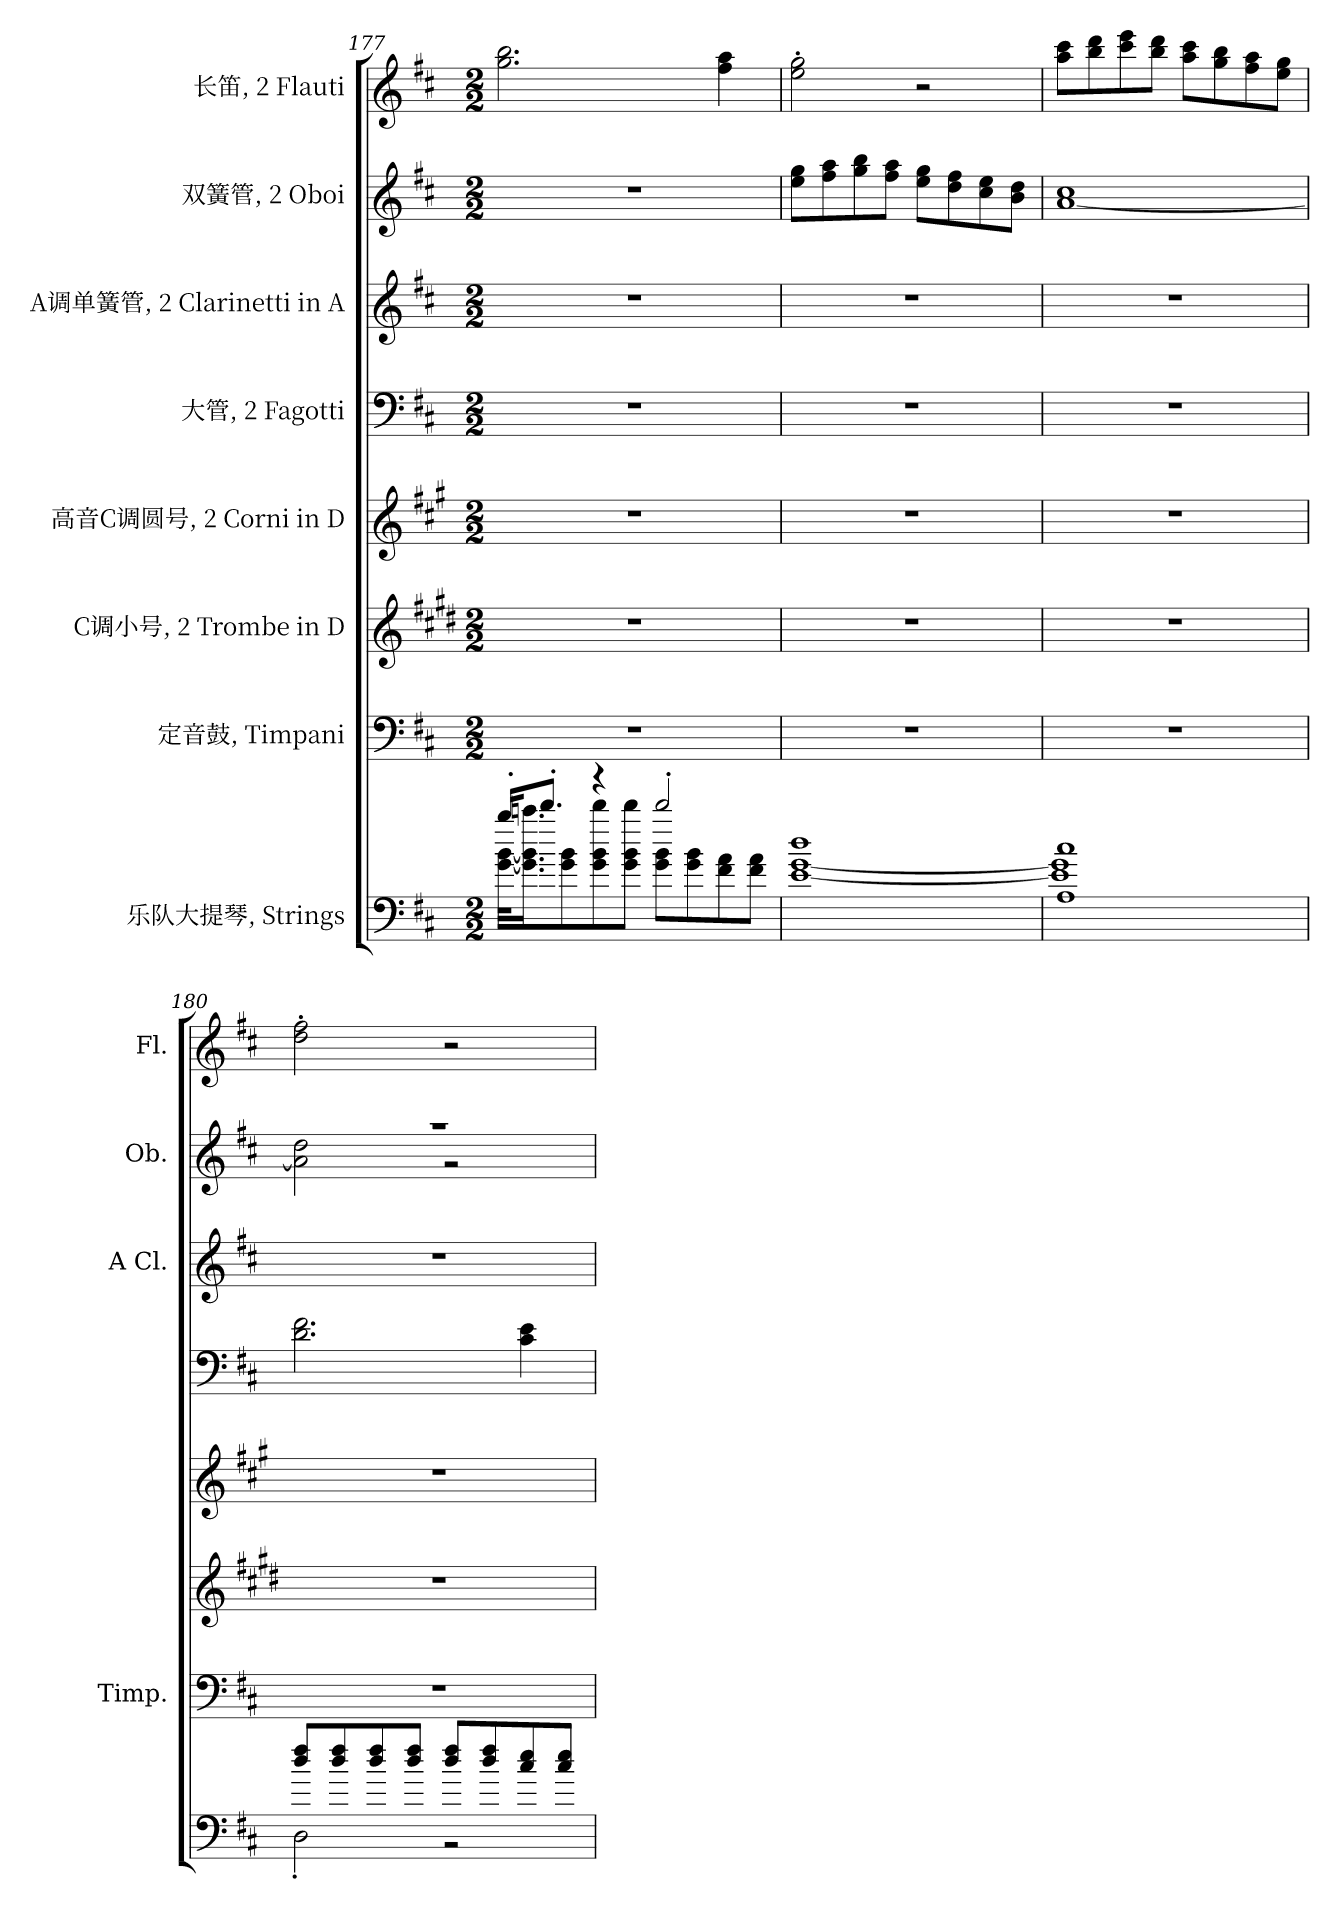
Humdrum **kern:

**kern	**kern	**kern	**kern	**kern	**kern	**kern	**kern
*part8	*part7	*part6	*part5	*part4	*part3	*part2	*part1
*staff8	*staff7	*staff6	*staff5	*staff4	*staff3	*staff2	*staff1
*I"乐队大提琴, Strings	*I"定音鼓, Timpani	*I"C调小号, 2 Trombe in D	*I"高音C调圆号, 2 Corni in D	*I"大管, 2 Fagotti	*I"A调单簧管, 2 Clarinetti in A	*I"双簧管, 2 Oboi	*I"长笛, 2 Flauti
*	*I'Timp.	*	*	*	*I'A Cl.	*I'Ob.	*I'Fl.
*clefF4	*clefF4	*clefG2	*clefG2	*clefF4	*clefG2	*clefG2	*clefG2
*	*	*ITrd1c2	*ITrd4c7	*	*ITrd2c3	*	*
*k[f#c#]	*k[f#c#]	*k[f#c#]	*k[f#c#]	*k[f#c#]	*k[f#c#g#d#a#]	*k[f#c#]	*k[f#c#]
*M2/2	*M2/2	*M2/2	*M2/2	*M2/2	*M2/2	*M2/2	*M2/2
=177	=177	=177	=177	=177	=177	=177	=177
*^	*	*	*	*	*	*	*
16bb'/KL	[32g\ [32b\KLL	1r	1r	1r	1r	1r	1r	2.gg\ 2.bb\
.	16.g\] 16.b\] 16.cccn\J	.	.	.	.	.	.	.
8.ddd'/J	.	.	.	.	.	.	.	.
.	8g\ 8b\	.	.	.	.	.	.	.
4r	8g\ 8b\ 8ddd\	.	.	.	.	.	.	.
.	8g\ 8b\ 8ddd\J	.	.	.	.	.	.	.
2ddd'/	8g\ 8b\L	.	.	.	.	.	.	.
.	8g\ 8b\	.	.	.	.	.	.	.
.	8f#\ 8a\	.	.	.	.	.	.	4ff#\ 4aa\
.	8f#\ 8a\J	.	.	.	.	.	.	.
=178	=178	=178	=178	=178	=178	=178	=178	=178
1dd	[1e [1g	1r	1r	1r	1r	1r	8ee\ 8gg\L	2ee\' 2gg\'
.	.	.	.	.	.	.	8ff#\ 8aa\	.
.	.	.	.	.	.	.	8gg\ 8bb\	.
.	.	.	.	.	.	.	8ff#\ 8aa\J	.
.	.	.	.	.	.	.	8ee\ 8gg\L	2r
.	.	.	.	.	.	.	8dd\ 8ff#\	.
.	.	.	.	.	.	.	8cc#\ 8ee\	.
.	.	.	.	.	.	.	8b\ 8dd\J	.
!!LO:PB:g=z
=179	=179	=179	=179	=179	=179	=179	=179	=179
*	*	*	*	*	*	*	*^	*
1A 1cc#	1e] 1g]	1r	1r	1r	1r	1r	1cc#	[1a	8aa\ 8ccc#\L
.	.	.	.	.	.	.	.	.	8bb\ 8ddd\
.	.	.	.	.	.	.	.	.	8ccc#\ 8eee\
.	.	.	.	.	.	.	.	.	8bb\ 8ddd\J
.	.	.	.	.	.	.	.	.	8aa\ 8ccc#\L
.	.	.	.	.	.	.	.	.	8gg\ 8bb\
.	.	.	.	.	.	.	.	.	8ff#\ 8aa\
.	.	.	.	.	.	.	.	.	8ee\ 8gg\J
=180	=180	=180	=180	=180	=180	=180	=180	=180	=180
8dd/ 8ff#/L	2D'\	1r	1r	1r	2.d\ 2.f#\	1r	1r	2a\] 2dd\	2dd\' 2ff#\'
8dd/ 8ff#/	.	.	.	.	.	.	.	.	.
8dd/ 8ff#/	.	.	.	.	.	.	.	.	.
8dd/ 8ff#/J	.	.	.	.	.	.	.	.	.
8dd/ 8ff#/L	2r	.	.	.	.	.	.	2r	2r
8dd/ 8ff#/	.	.	.	.	.	.	.	.	.
8cc#/ 8ee/	.	.	.	.	4c#\ 4e\	.	.	.	.
8cc#/ 8ee/J	.	.	.	.	.	.	.	.	.
*v	*v	*	*	*	*	*	*v	*v	*
=	=	=	=	=	=	=	=
*-	*-	*-	*-	*-	*-	*-	*-
